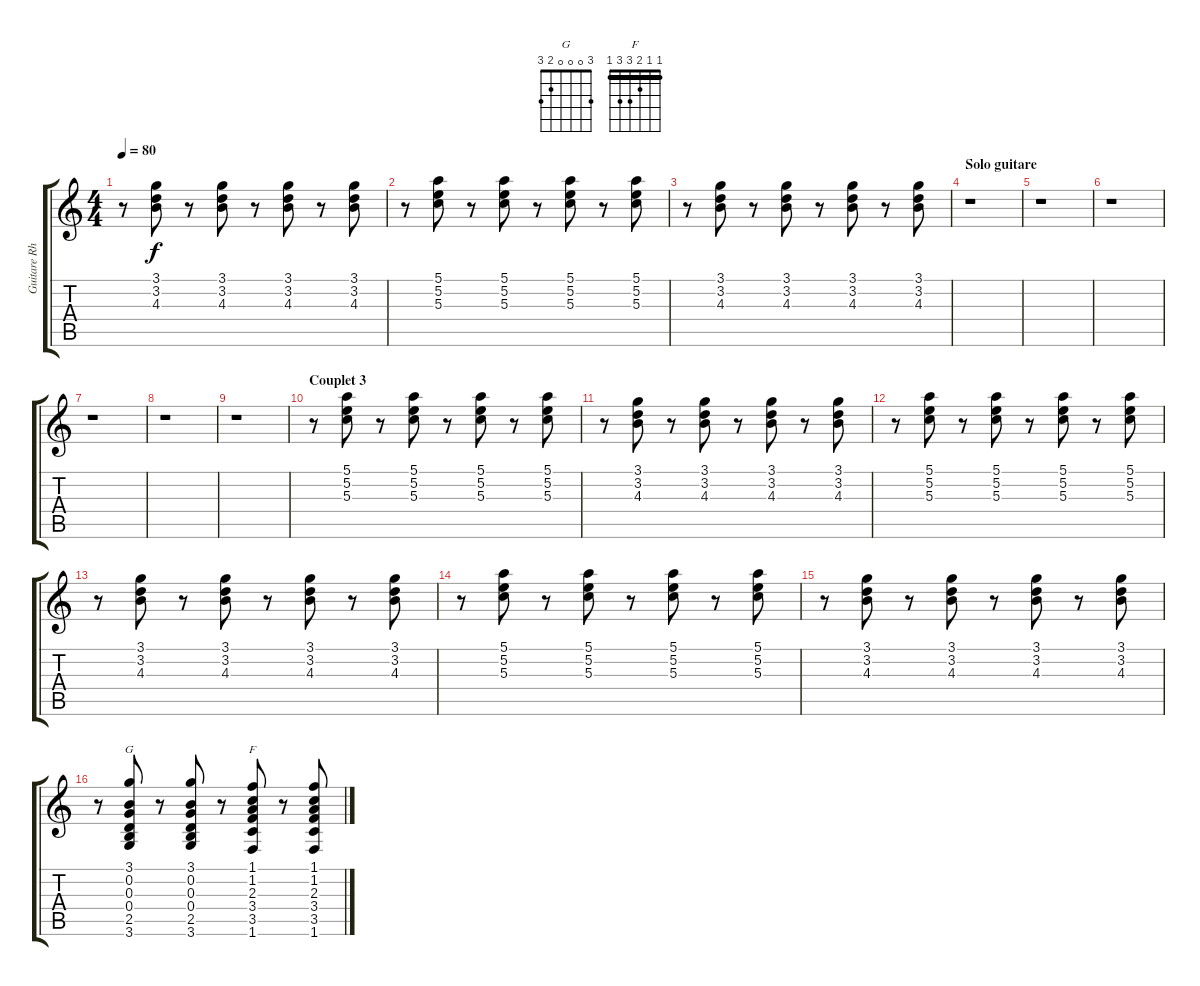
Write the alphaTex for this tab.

\track ("Guitare Rhytmique" "Guitare Rh") {instrument electricguitarjazz}
\staff {score tabs}
\tuning (E4 B3 G3 D3 A2 E2) {hide}
\chord ("G" 3 0 0 0 2 3)
\chord ("F" 1 1 2 3 3 1) {barre 1}
\ts (4 4)
\tempo 80
\clef g2
\ks c
r.8{dy f} (3.1 3.2 4.3).8 r.8 (3.1 3.2 4.3).8 r.8 (3.1 3.2 4.3).8 r.8 (3.1 3.2 4.3).8 |
r.8 (5.1 5.2 5.3).8 r.8 (5.1 5.2 5.3).8 r.8 (5.1 5.2 5.3).8 r.8 (5.1 5.2 5.3).8 |
r.8 (3.1 3.2 4.3).8 r.8 (3.1 3.2 4.3).8 r.8 (3.1 3.2 4.3).8 r.8 (3.1 3.2 4.3).8 |
\section ("" "Solo guitare")
r.1 |
r.1 |
r.1 |
r.1 |
r.1 |
r.1 |
\section ("" "Couplet 3")
r.8 (5.1 5.2 5.3).8 r.8 (5.1 5.2 5.3).8 r.8 (5.1 5.2 5.3).8 r.8 (5.1 5.2 5.3).8 |
r.8 (3.1 3.2 4.3).8 r.8 (3.1 3.2 4.3).8 r.8 (3.1 3.2 4.3).8 r.8 (3.1 3.2 4.3).8 |
r.8 (5.1 5.2 5.3).8 r.8 (5.1 5.2 5.3).8 r.8 (5.1 5.2 5.3).8 r.8 (5.1 5.2 5.3).8 |
r.8 (3.1 3.2 4.3).8 r.8 (3.1 3.2 4.3).8 r.8 (3.1 3.2 4.3).8 r.8 (3.1 3.2 4.3).8 |
r.8 (5.1 5.2 5.3).8 r.8 (5.1 5.2 5.3).8 r.8 (5.1 5.2 5.3).8 r.8 (5.1 5.2 5.3).8 |
r.8 (3.1 3.2 4.3).8 r.8 (3.1 3.2 4.3).8 r.8 (3.1 3.2 4.3).8 r.8 (3.1 3.2 4.3).8 |
r.8 (3.1 0.2 0.3 0.4 2.5 3.6).8{ch "G"} r.8 (3.1 0.2 0.3 0.4 2.5 3.6).8 r.8 (1.1 1.2 2.3 3.4 3.5 1.6).8{ch "F"} r.8 (1.1 1.2 2.3 3.4 3.5 1.6).8
